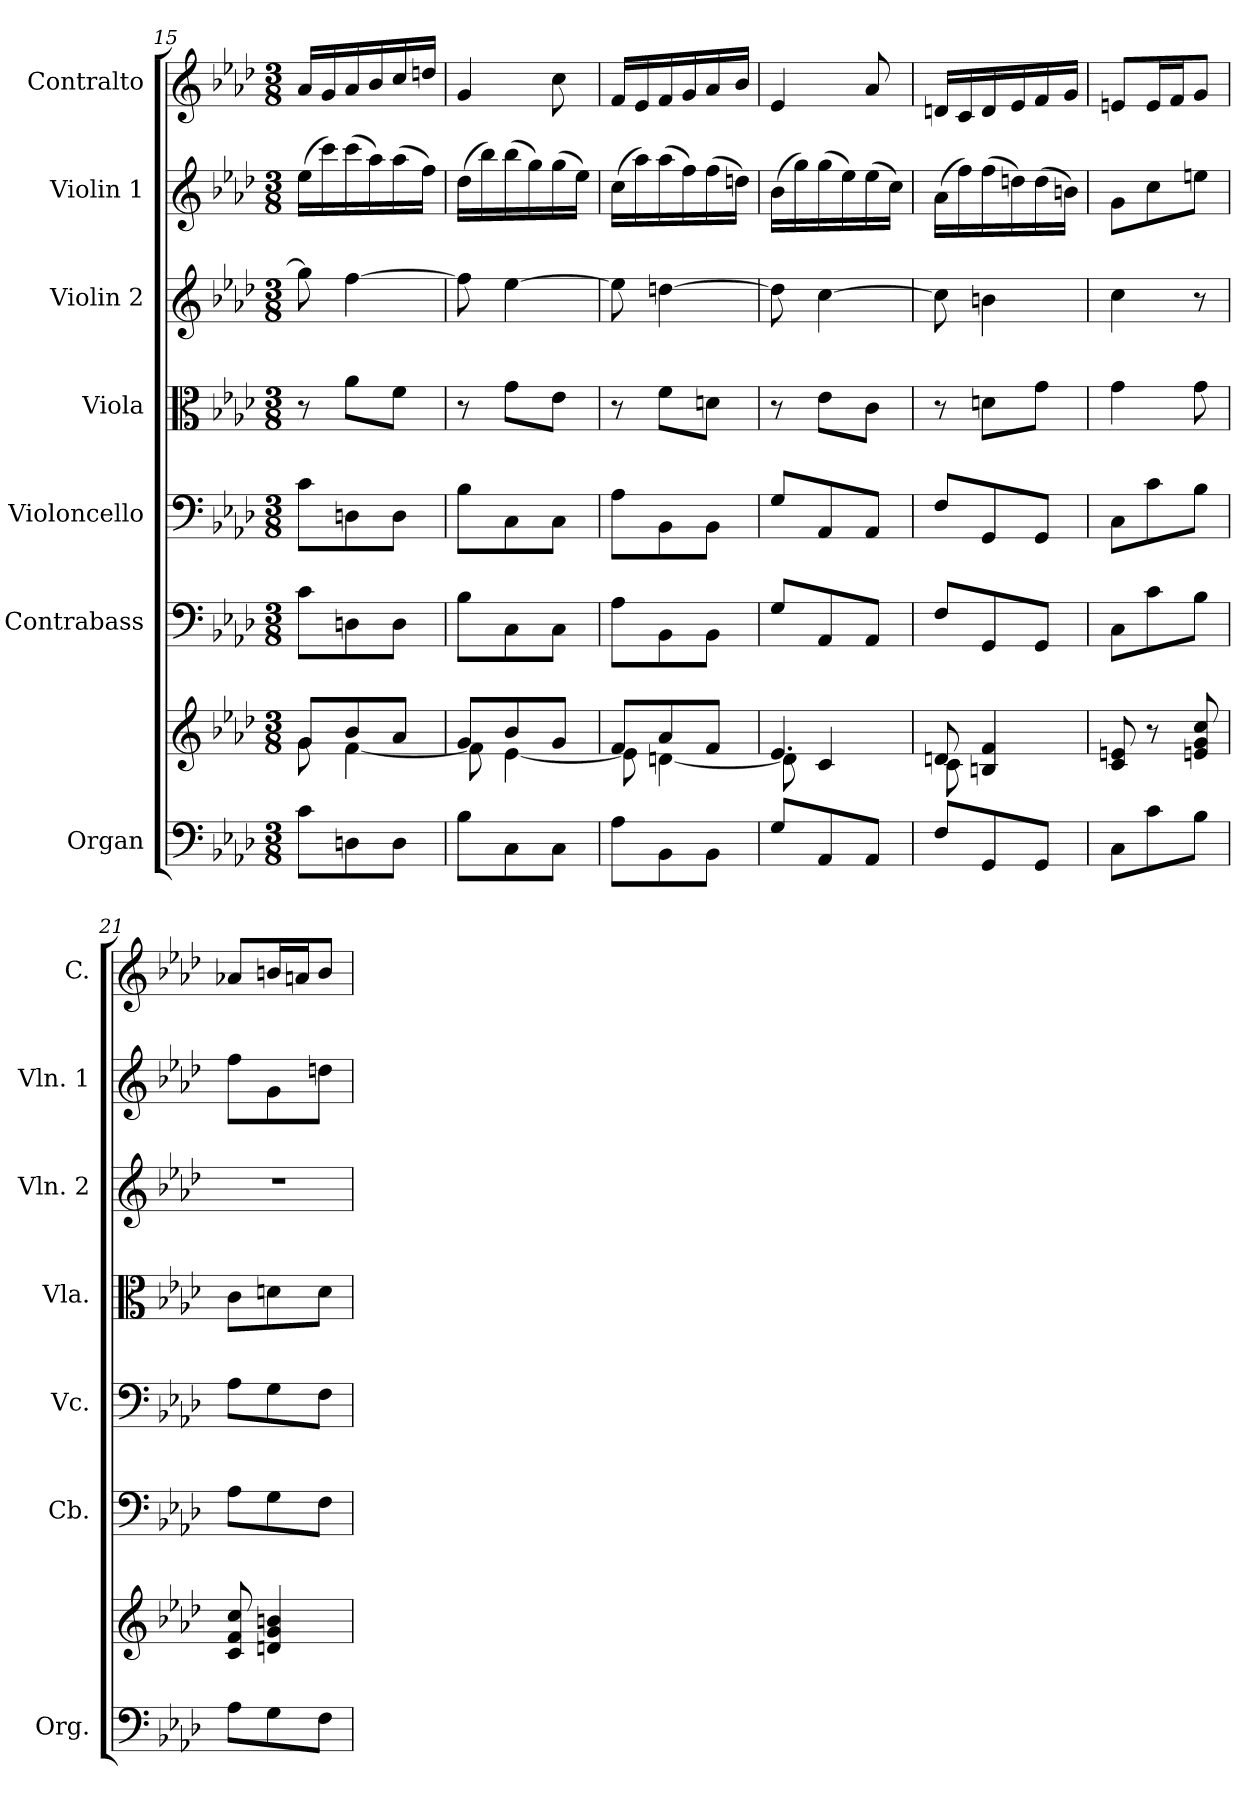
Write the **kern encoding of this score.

**kern	**kern	**kern	**kern	**kern	**kern	**kern	**kern
*part7	*part7	*part6	*part5	*part4	*part3	*part2	*part1
*staff8	*staff7	*staff6	*staff5	*staff4	*staff3	*staff2	*staff1
*I"Organ	*	*I"Contrabass	*I"Violoncello	*I"Viola	*I"Violin 2	*I"Violin 1	*I"Contralto
*I'Org.	*	*I'Cb.	*I'Vc.	*I'Vla.	*I'Vln. 2	*I'Vln. 1	*I'C.
*clefF4	*clefG2	*clefF4	*clefF4	*clefC3	*clefG2	*clefG2	*clefG2
*	*	*ITrd7c12	*	*	*	*	*
*k[b-e-a-d-]	*k[b-e-a-d-]	*k[b-e-a-d-]	*k[b-e-a-d-]	*k[b-e-a-d-]	*k[b-e-a-d-]	*k[b-e-a-d-]	*k[b-e-a-d-]
*f:	*f:	*f:	*f:	*f:	*f:	*f:	*f:
*M3/8	*M3/8	*M3/8	*M3/8	*M3/8	*M3/8	*M3/8	*M3/8
=15	=15	=15	=15	=15	=15	=15	=15
*	*^	*	*	*	*	*	*
8ci\L	8gi/L	8gi\	8Ci\L	8ci\L	8r	8ggi\]	(16ee-i\LL	16a-i/LL
.	.	.	.	.	.	.	16ccci\)	16gi/
8Dni\	8b-i/	[4fi\	8DDni\	8Dni\	8a-i\L	[4ffi\	(16ccci\	16a-i/
.	.	.	.	.	.	.	16aa-i\)	16b-i/
8Di\J	8a-i/J	.	8DDi\J	8Di\J	8fi\J	.	(16aa-i\	16cci/
.	.	.	.	.	.	.	16ffi\JJ)	16ddni/JJ
=16	=16	=16	=16	=16	=16	=16	=16	=16
8B-i\L	8gi/L	8fi\]	8BB-i\L	8B-i\L	8r	8ffi\]	(16dd-i\LL	4gi/
.	.	.	.	.	.	.	16bb-i\)	.
8Ci\	8b-i/	[4e-i\	8CCi\	8Ci\	8gi\L	[4ee-i\	(16bb-i\	.
.	.	.	.	.	.	.	16ggi\)	.
8Ci\J	8gi/J	.	8CCi\J	8Ci\J	8e-i\J	.	(16ggi\	8cci\
.	.	.	.	.	.	.	16ee-i\JJ)	.
=17	=17	=17	=17	=17	=17	=17	=17	=17
8A-i\L	8fi/L	8e-i\]	8AA-i\L	8A-i\L	8r	8ee-i\]	(16cci\LL	16fi/LL
.	.	.	.	.	.	.	16aa-i\)	16e-i/
8BB-i\	8a-i/	[4dni\	8BBB-i\	8BB-i\	8fi\L	[4ddni\	(16aa-i\	16fi/
.	.	.	.	.	.	.	16ffi\)	16gi/
8BB-i\J	8fi/J	.	8BBB-i\J	8BB-i\J	8dni\J	.	(16ffi\	16a-i/
.	.	.	.	.	.	.	16ddni\JJ)	16b-i/JJ
=18	=18	=18	=18	=18	=18	=18	=18	=18
8Gi/L	4.e-i/	8di\]	8GGi/L	8Gi/L	8r	8ddi\]	(16b-i\LL	4e-i/
.	.	.	.	.	.	.	16ggi\)	.
8AA-i/	.	4ci/	8AAA-i/	8AA-i/	8e-i\L	[4cci\	(16ggi\	.
.	.	.	.	.	.	.	16ee-i\)	.
8AA-i/J	.	.	8AAA-i/J	8AA-i/J	8ci\J	.	(16ee-i\	8a-i/
.	.	.	.	.	.	.	16cci\JJ)	.
!!LO:LB:g=z
=19	=19	=19	=19	=19	=19	=19	=19	=19
8Fi/L	8dni/	8ci\	8FFi/L	8Fi/L	8r	8cci\]	(16a-i\LL	16dni/LL
.	.	.	.	.	.	.	16ffi\)	16ci/
8GGi/	4Bni/ 4fi	8ryy	8GGGi/	8GGi/	8dni\L	4bni\	(16ffi\	16di/
.	.	.	.	.	.	.	16ddni\)	16e-i/
8GGi/J	.	8ryy	8GGGi/J	8GGi/J	8gi\J	.	(16ddi\	16fi/
.	.	.	.	.	.	.	16bni\JJ)	16gi/JJ
*	*v	*v	*	*	*	*	*	*
=20	=20	=20	=20	=20	=20	=20	=20
8Ci\L	8ci/ 8eni	8CCi\L	8Ci\L	4gi\	4cci\	8gi\L	8eni/L
8ci\	8r	8Ci\	8ci\	.	.	8cci\	16ei/L
.	.	.	.	.	.	.	16fi/J
8B-i\J	8eni/ 8gi 8cci	8BB-i\J	8B-i\J	8gi\	8r	8eeni\J	8gi/J
=21	=21	=21	=21	=21	=21	=21	=21
!	!	!	!	!	!LO:N:vis=1	!	!
8A-i\L	8ci/ 8fi 8cci	8AA-i\L	8A-i\L	8ci\L	4.r	8ffi\L	8a-Xi/L
8Gi\	4dni/ 4gi 4bni	8GGi\	8Gi\	8dni\	.	8gi\	16bni/L
.	.	.	.	.	.	.	16ani/J
8Fi\J	.	8FFi\J	8Fi\J	8di\J	.	8ddni\J	8bi/J
=	=	=	=	=	=	=	=
*-	*-	*-	*-	*-	*-	*-	*-
